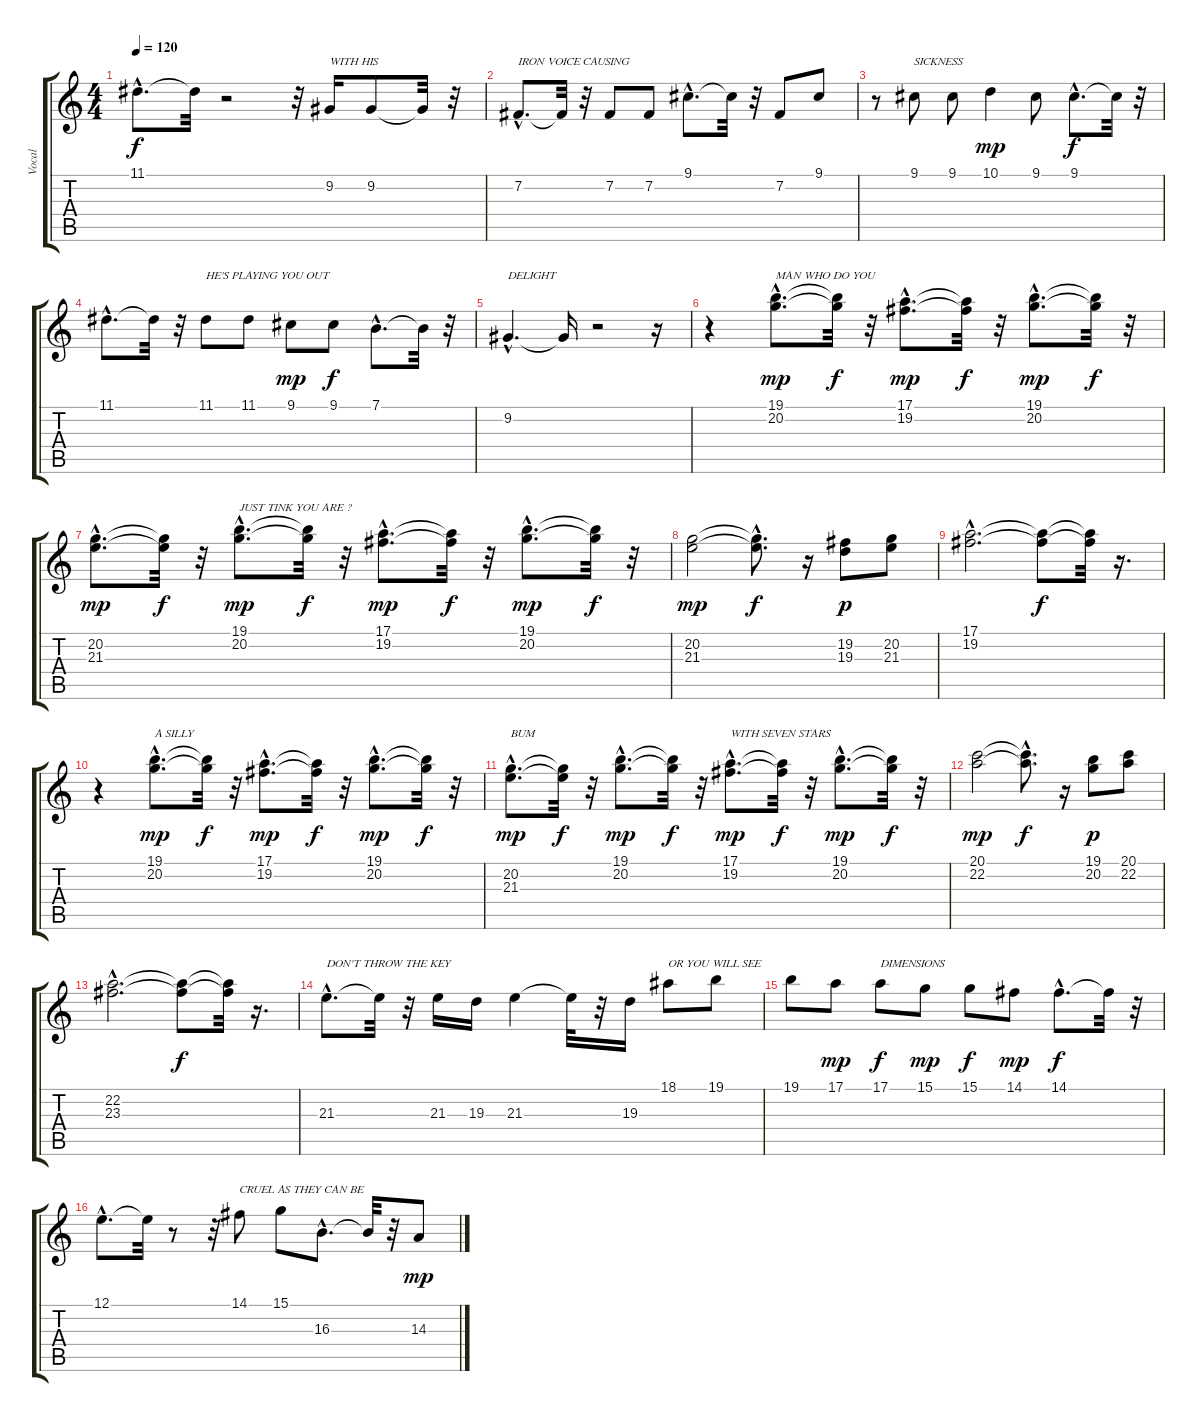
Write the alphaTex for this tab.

\track ("Vocal" "Vocal") {instrument synthvoice}
\staff {score tabs}
\tuning (E4 B3 G3 D3 A2 E2) {hide}
\ts (4 4)
\tempo 120
\clef g2
\ks c
11.1{hac}.8{d dy f} 11.1{t}.32 r.2 r.32 9.2.16{txt "WITH HIS"} 9.2.8 9.2{t}.32 r.32 |
7.2{hac}.8{d txt "IRON VOICE CAUSING "} 7.2{t}.32 r.32 7.2.8 7.2.8 9.1{hac}.8{d} 9.1{t}.32 r.32 7.2.8 9.1.8 |
r.8 9.1.8{txt "SICKNESS"} 9.1.8 10.1.4{dy mp} 9.1.8 9.1{hac}.8{d dy f} 9.1{t}.32 r.32 |
11.1{hac}.8{d} 11.1{t}.32 r.32 11.1.8{txt "HE'S PLAYING YOU OUT"} 11.1.8 9.1.8{dy mp} 9.1.8{dy f} 7.1{hac}.8{d} 7.1{t}.32 r.32 |
9.2{hac}.4{d txt "DELIGHT"} 9.2{t}.16 r.2 r.16 |
r.4 (19.1{hac} 20.2{hac}).8{d txt "MAN WHO DO YOU" dy mp} (19.1{t} 20.2{t}).32{dy f} r.32 (17.1{hac} 19.2{hac}).8{d dy mp} (17.1{t} 19.2{t}).32{dy f} r.32 (19.1{hac} 20.2{hac}).8{d dy mp} (19.1{t} 20.2{t}).32{dy f} r.32 |
(20.2{hac} 21.3{hac}).8{d dy mp} (20.2{t} 21.3{t}).32{dy f} r.32 (19.1{hac} 20.2{hac}).8{d txt "JUST TINK YOU ARE ?" dy mp} (19.1{t} 20.2{t}).32{dy f} r.32 (17.1{hac} 19.2{hac}).8{d dy mp} (17.1{t} 19.2{t}).32{dy f} r.32 (19.1{hac} 20.2{hac}).8{d dy mp} (19.1{t} 20.2{t}).32{dy f} r.32 |
(20.2 21.3).2{dy mp} (20.2{hac t} 21.3{hac t}).8{d dy f} r.16 (19.2 19.3).8{dy p} (20.2 21.3).8 |
(17.1{hac} 19.2{hac}).2{d} (17.1{t} 19.2{t}).8{dy f} (17.1{t} 19.2{t}).32 r.16{d} |
r.4 (19.1{hac} 20.2{hac}).8{d txt "A SILLY" dy mp} (19.1{t} 20.2{t}).32{dy f} r.32 (17.1{hac} 19.2{hac}).8{d dy mp} (17.1{t} 19.2{t}).32{dy f} r.32 (19.1{hac} 20.2{hac}).8{d dy mp} (19.1{t} 20.2{t}).32{dy f} r.32 |
(20.2{hac} 21.3{hac}).8{d txt "BUM" dy mp} (20.2{t} 21.3{t}).32{dy f} r.32 (19.1{hac} 20.2{hac}).8{d dy mp} (19.1{t} 20.2{t}).32{dy f} r.32 (17.1{hac} 19.2{hac}).8{d txt "WITH SEVEN STARS" dy mp} (17.1{t} 19.2{t}).32{dy f} r.32 (19.1{hac} 20.2{hac}).8{d dy mp} (19.1{t} 20.2{t}).32{dy f} r.32 |
(20.1 22.2).2{dy mp} (20.1{hac t} 22.2{hac t}).8{d dy f} r.16 (19.1 20.2).8{dy p} (20.1 22.2).8 |
(22.2{hac} 23.3{hac}).2{d} (22.2{t} 23.3{t}).8{dy f} (22.2{t} 23.3{t}).32 r.16{d} |
21.3{hac}.8{d txt "DON'T THROW THE KEY"} 21.3{t}.32 r.32 21.3.16 19.3.16 21.3.4 21.3{t}.32 r.32 19.3.16 18.1.8{txt "OR YOU WILL SEE"} 19.1.8 |
19.1.8 17.1.8{dy mp} 17.1.8{txt "DIMENSIONS" dy f} 15.1.8{dy mp} 15.1.8{dy f} 14.1.8{dy mp} 14.1{hac}.8{d dy f} 14.1{t}.32 r.32 |
12.1{hac}.8{d} 12.1{t}.32 r.8 r.32 14.1.8{txt "CRUEL AS THEY CAN BE"} 15.1.8 16.3{hac}.8{d} 16.3{t}.32 r.32 14.3.8{dy mp}
